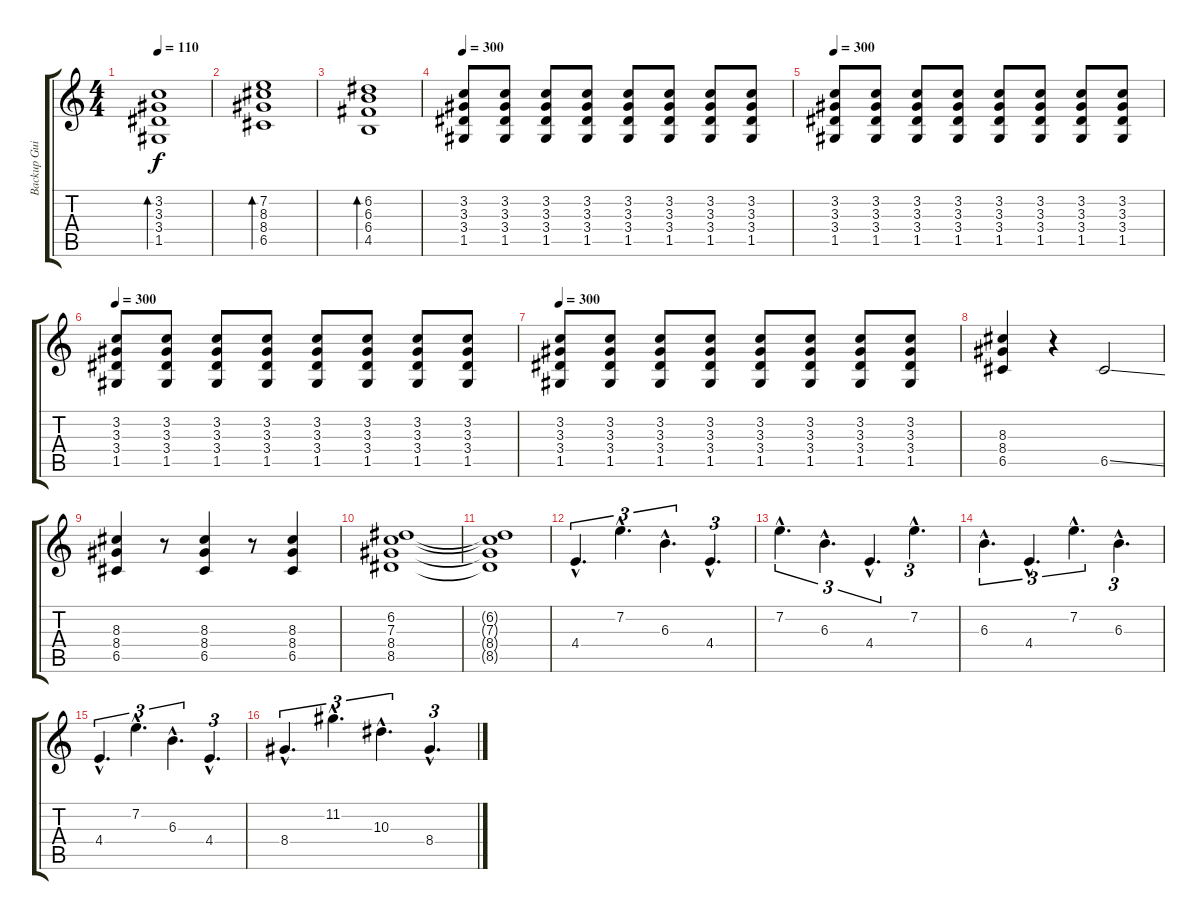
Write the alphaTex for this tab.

\track ("Backup Guitar" "Backup Gui") {instrument overdrivenguitar}
\staff {score tabs}
\tuning (D4 A3 F3 C3 G2 D2) {hide}
\ts (4 4)
\tempo 110
\clef g2
\ks c
(3.2 3.3 3.4 1.5).1{bd 480 dy f instrument acousticguitarnylon} |
(7.2 8.3 8.4 6.5).1{bd 480 instrument acousticguitarnylon} |
(6.2 6.3 6.4 4.5).1{bd 480 instrument acousticguitarnylon} |
\tempo 300
(3.2 3.3 3.4 1.5).8{instrument overdrivenguitar} (3.2 3.3 3.4 1.5).8 (3.2 3.3 3.4 1.5).8 (3.2 3.3 3.4 1.5).8 (3.2 3.3 3.4 1.5).8 (3.2 3.3 3.4 1.5).8 (3.2 3.3 3.4 1.5).8 (3.2 3.3 3.4 1.5).8 |
\tempo 300
(3.2 3.3 3.4 1.5).8{instrument overdrivenguitar} (3.2 3.3 3.4 1.5).8 (3.2 3.3 3.4 1.5).8 (3.2 3.3 3.4 1.5).8 (3.2 3.3 3.4 1.5).8 (3.2 3.3 3.4 1.5).8 (3.2 3.3 3.4 1.5).8 (3.2 3.3 3.4 1.5).8 |
\tempo 300
(3.2 3.3 3.4 1.5).8{instrument overdrivenguitar} (3.2 3.3 3.4 1.5).8 (3.2 3.3 3.4 1.5).8 (3.2 3.3 3.4 1.5).8 (3.2 3.3 3.4 1.5).8 (3.2 3.3 3.4 1.5).8 (3.2 3.3 3.4 1.5).8 (3.2 3.3 3.4 1.5).8 |
\tempo 300
(3.2 3.3 3.4 1.5).8{instrument overdrivenguitar} (3.2 3.3 3.4 1.5).8 (3.2 3.3 3.4 1.5).8 (3.2 3.3 3.4 1.5).8 (3.2 3.3 3.4 1.5).8 (3.2 3.3 3.4 1.5).8 (3.2 3.3 3.4 1.5).8 (3.2 3.3 3.4 1.5).8 |
(8.3 8.4 6.5).4{instrument overdrivenguitar} r.4 6.5{ss}.2 |
(8.3 8.4 6.5).4 r.8 (8.3 8.4 6.5).4 r.8 (8.3 8.4 6.5).4 |
(6.2 7.3 8.4 8.5).1 |
(6.2{t} 7.3{t} 8.4{t} 8.5{t}).1 |
4.4{hac}.4{d tu (3 2)} 7.2{hac}.4{d tu (3 2)} 6.3{hac}.4{d tu (3 2)} 4.4{hac}.4{d tu (3 2)} |
7.2{hac}.4{d tu (3 2)} 6.3{hac}.4{d tu (3 2)} 4.4{hac}.4{d tu (3 2)} 7.2{hac}.4{d tu (3 2)} |
6.3{hac}.4{d tu (3 2)} 4.4{hac}.4{d tu (3 2)} 7.2{hac}.4{d tu (3 2)} 6.3{hac}.4{d tu (3 2)} |
4.4{hac}.4{d tu (3 2)} 7.2{hac}.4{d tu (3 2)} 6.3{hac}.4{d tu (3 2)} 4.4{hac}.4{d tu (3 2)} |
8.4{hac}.4{d tu (3 2)} 11.2{hac}.4{d tu (3 2)} 10.3{hac}.4{d tu (3 2)} 8.4{hac}.4{d tu (3 2)}
